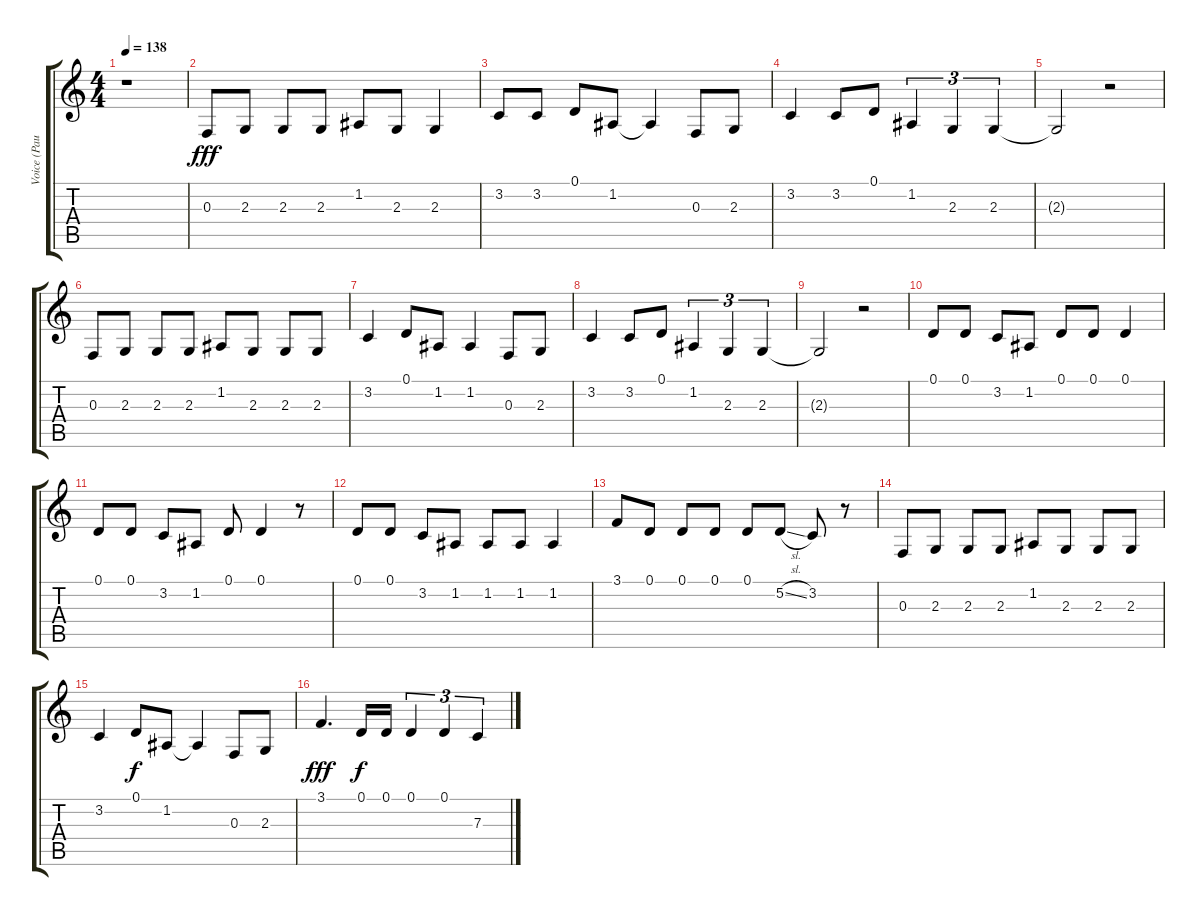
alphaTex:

\track ("Voice (Paul Gilbert)" "Voice (Pau") {instrument lead6voice}
\staff {score tabs}
\tuning (D4 A3 F3 C3 G2 D2) {hide}
\ts (4 4)
\tempo 138
\clef g2
\ks c
r.1{dy fff} |
0.3.8 2.3.8 2.3.8 2.3.8 1.2.8 2.3.8 2.3.4 |
3.2.8 3.2.8 0.1.8 1.2.8 1.2{t}.4 0.3.8 2.3.8 |
3.2.4 3.2.8 0.1.8 1.2.4{tu (3 2)} 2.3.4{tu (3 2)} 2.3.4{tu (3 2)} |
2.3{t}.2 r.2 |
0.3.8 2.3.8 2.3.8 2.3.8 1.2.8 2.3.8 2.3.8 2.3.8 |
3.2.4 0.1.8 1.2.8 1.2.4 0.3.8 2.3.8 |
3.2.4 3.2.8 0.1.8 1.2.4{tu (3 2)} 2.3.4{tu (3 2)} 2.3.4{tu (3 2)} |
2.3{t}.2 r.2 |
0.1.8 0.1.8 3.2.8 1.2.8 0.1.8 0.1.8 0.1.4 |
0.1.8 0.1.8 3.2.8 1.2.8 0.1.8 0.1.4 r.8 |
0.1.8 0.1.8 3.2.8 1.2.8 1.2.8 1.2.8 1.2.4 |
3.1.8 0.1.8 0.1.8 0.1.8 0.1.8 5.2{sl}.8 3.2.8 r.8 |
0.3.8 2.3.8 2.3.8 2.3.8 1.2.8 2.3.8 2.3.8 2.3.8 |
3.2.4 0.1.8{dy f} 1.2.8 1.2{t}.4 0.3.8 2.3.8 |
3.1.4{d dy fff} 0.1.16{dy f} 0.1.16 0.1.4{tu (3 2)} 0.1.4{tu (3 2)} 7.3{sl}.4{tu (3 2)}
